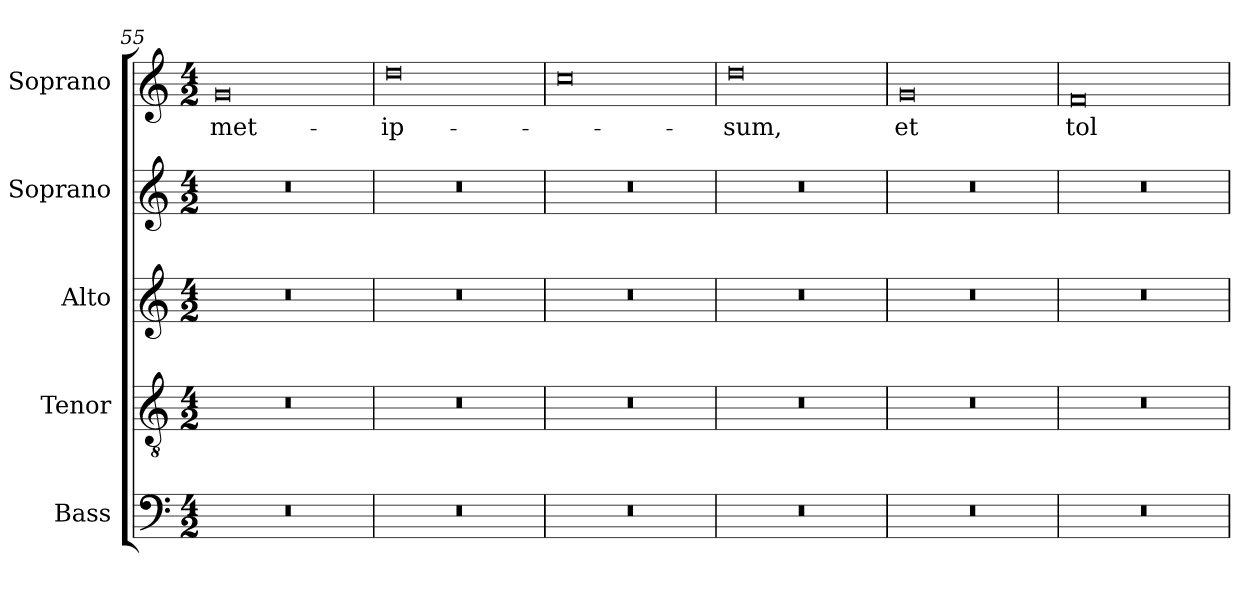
**kern	**kern	**kern	**kern	**kern	**text
*part5	*part4	*part3	*part2	*part1	*part1
*staff5	*staff4	*staff3	*staff2	*staff1	*staff1
*I"Bass	*I"Tenor	*I"Alto	*I"Soprano	*I"Soprano	*
*I'B.	*I'T.	*I'A.	*I'S.	*I'S.	*
*clefF4	*clefGv2	*clefG2	*clefG2	*clefG2	*
*	*ITrd7c12	*	*	*	*
*k[]	*k[]	*k[]	*k[]	*k[]	*
*C:	*C:	*C:	*C:	*C:	*
*M4/2	*M4/2	*M4/2	*M4/2	*M4/2	*
=55	=55	=55	=55	=55	=55
!LO:N:vis=1	!LO:N:vis=1	!LO:N:vis=1	!LO:N:vis=1	!	!
!	!	!	!	!	!LO:LY:b:color=#000000
0r	0r	0r	0r	0gi	-met-
=56	=56	=56	=56	=56	=56
!LO:N:vis=1	!LO:N:vis=1	!LO:N:vis=1	!LO:N:vis=1	!	!
!	!	!	!	!	!LO:LY:b:color=#000000
0r	0r	0r	0r	0ddi	-ip-
=57	=57	=57	=57	=57	=57
!LO:N:vis=1	!LO:N:vis=1	!LO:N:vis=1	!LO:N:vis=1	!	!
0r	0r	0r	0r	0cci	.
=58	=58	=58	=58	=58	=58
!LO:N:vis=1	!LO:N:vis=1	!LO:N:vis=1	!LO:N:vis=1	!	!
!	!	!	!	!	!LO:LY:b:color=#000000
0r	0r	0r	0r	0ddi	-sum,
=59	=59	=59	=59	=59	=59
!LO:N:vis=1	!LO:N:vis=1	!LO:N:vis=1	!LO:N:vis=1	!	!
!	!	!	!	!	!LO:LY:b:color=#000000
0r	0r	0r	0r	0gi	et
=60	=60	=60	=60	=60	=60
!LO:N:vis=1	!LO:N:vis=1	!LO:N:vis=1	!LO:N:vis=1	!	!
!	!	!	!	!	!LO:LY:b:color=#000000
0r	0r	0r	0r	0fi	tol-
=	=	=	=	=	=
*-	*-	*-	*-	*-	*-
